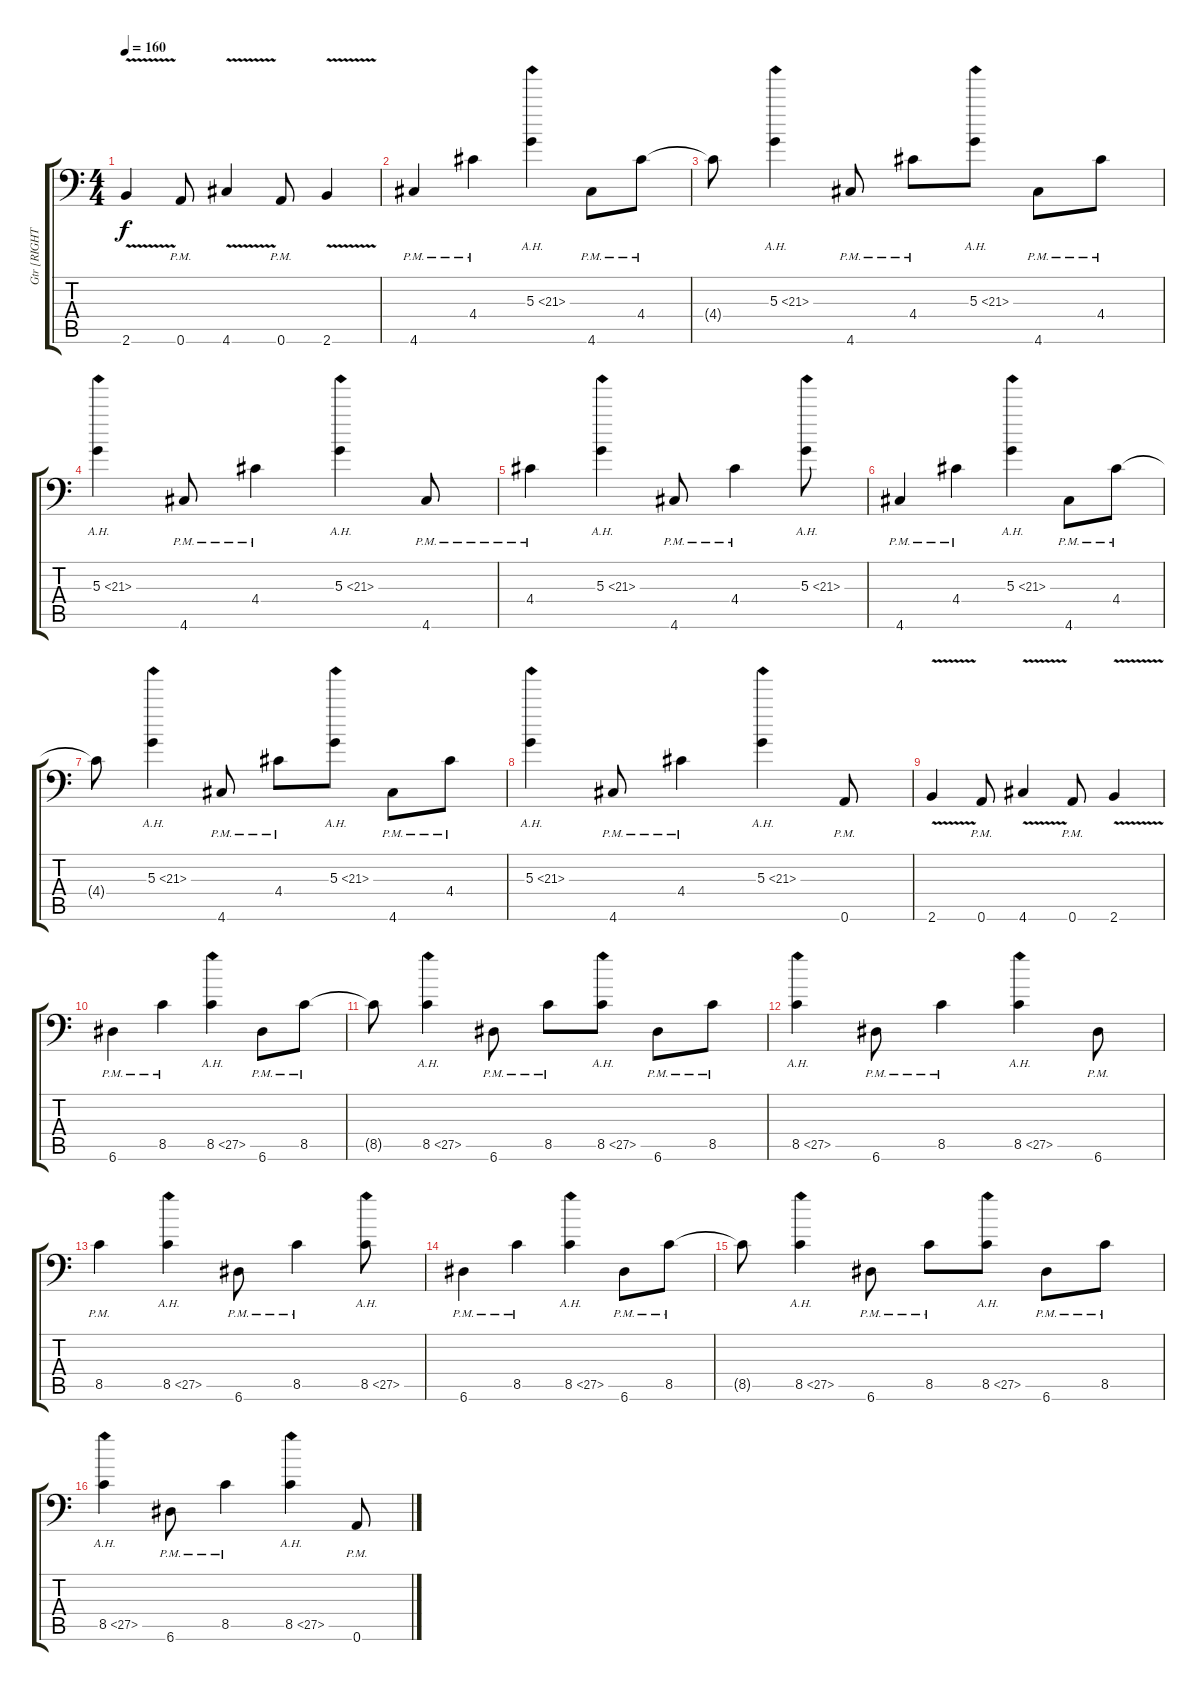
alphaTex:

\track ("Gtr [RIGHT]" "Gtr [RIGHT") {instrument overdrivenguitar}
\staff {score tabs}
\tuning (B3 Gb3 D3 A2 E2 A1) {hide}
\ts (4 4)
\tempo 160
\clef f4
\ks c
2.6{v}.4{dy f} 0.6{pm}.8 4.6{v}.4 0.6{pm}.8 2.6{v}.4 |
4.6{pm}.4 4.4{pm}.4 5.3{ah 16}.4 4.6{pm}.8 4.4{pm}.8 |
4.4{t}.8 5.3{ah 16}.4 4.6{pm}.8 4.4{pm}.8 5.3{ah 16}.8 4.6{pm}.8 4.4{pm}.8 |
5.3{ah 16}.4 4.6{pm}.8 4.4{pm}.4 5.3{ah 16}.4 4.6{pm}.8 |
4.4{pm}.4 5.3{ah 16}.4 4.6{pm}.8 4.4{pm}.4 5.3{ah 16}.8 |
4.6{pm}.4 4.4{pm}.4 5.3{ah 16}.4 4.6{pm}.8 4.4{pm}.8 |
4.4{t}.8 5.3{ah 16}.4 4.6{pm}.8 4.4{pm}.8 5.3{ah 16}.8 4.6{pm}.8 4.4{pm}.8 |
5.3{ah 16}.4 4.6{pm}.8 4.4{pm}.4 5.3{ah 16}.4 0.6{pm}.8 |
2.6{v}.4 0.6{pm}.8 4.6{v}.4 0.6{pm}.8 2.6{v}.4 |
6.6{pm}.4 8.5{pm}.4 8.5{ah 19}.4 6.6{pm}.8 8.5{pm}.8 |
8.5{t}.8 8.5{ah 19}.4 6.6{pm}.8 8.5{pm}.8 8.5{ah 19}.8 6.6{pm}.8 8.5{pm}.8 |
8.5{ah 19}.4 6.6{pm}.8 8.5{pm}.4 8.5{ah 19}.4 6.6{pm}.8 |
8.5{pm}.4 8.5{ah 19}.4 6.6{pm}.8 8.5{pm}.4 8.5{ah 19}.8 |
6.6{pm}.4 8.5{pm}.4 8.5{ah 19}.4 6.6{pm}.8 8.5{pm}.8 |
8.5{t}.8 8.5{ah 19}.4 6.6{pm}.8 8.5{pm}.8 8.5{ah 19}.8 6.6{pm}.8 8.5{pm}.8 |
8.5{ah 19}.4 6.6{pm}.8 8.5{pm}.4 8.5{ah 19}.4 0.6{pm}.8
